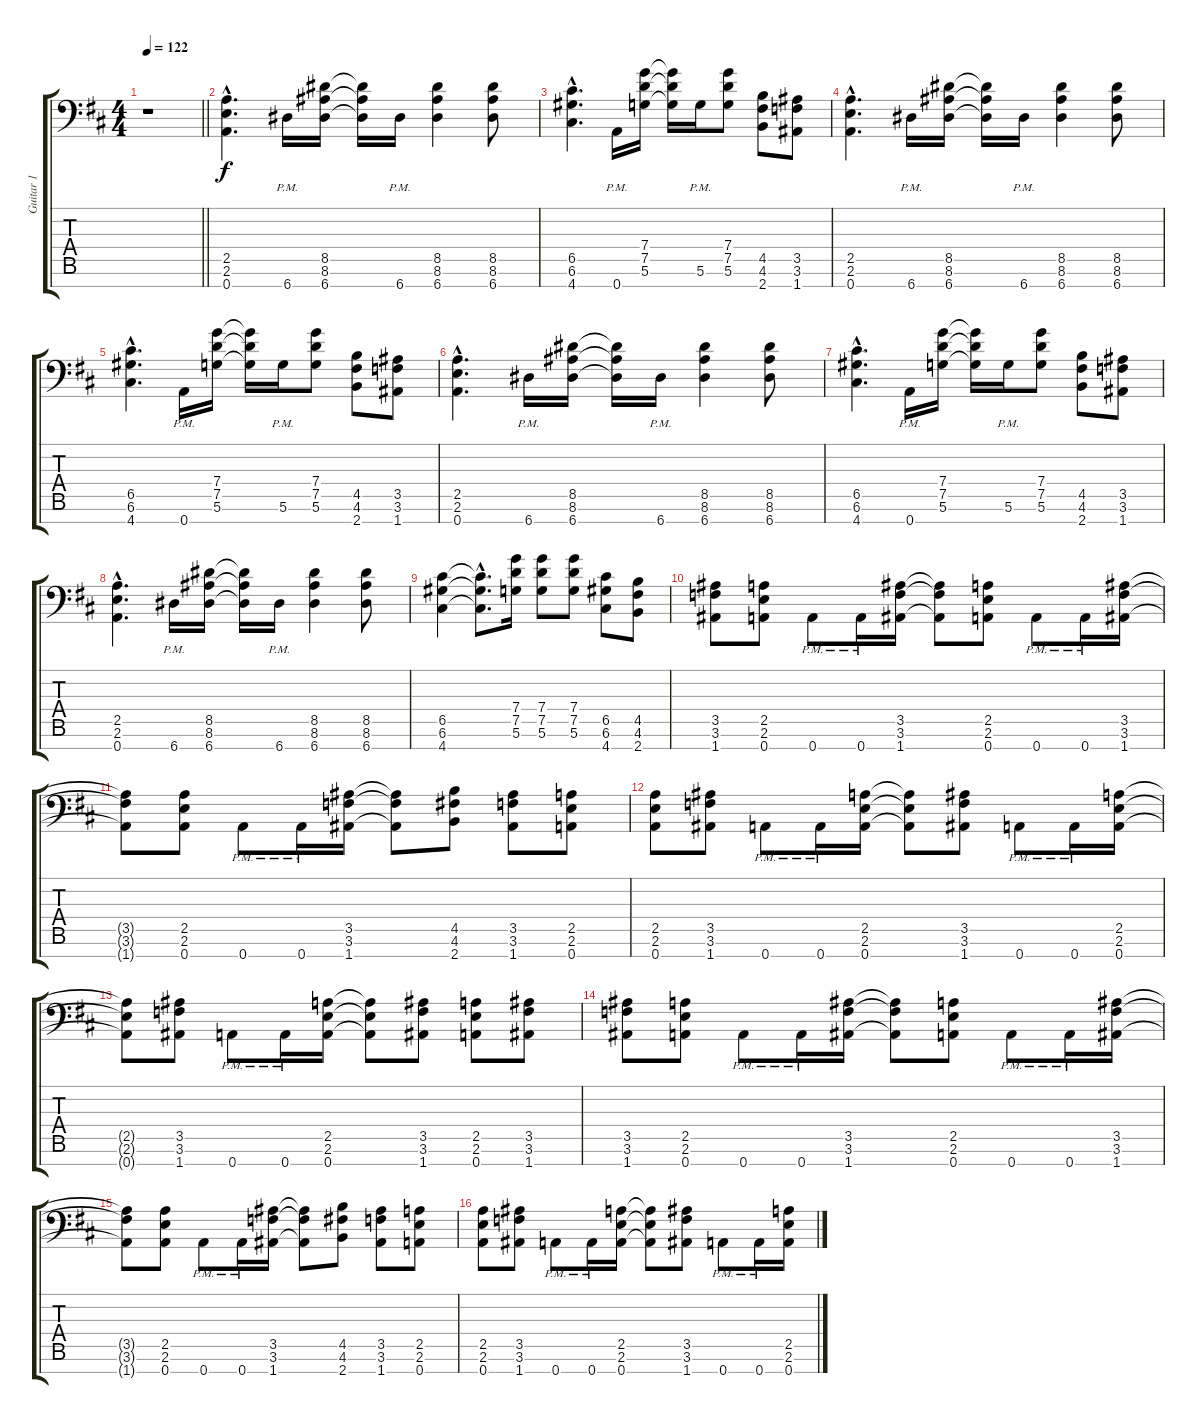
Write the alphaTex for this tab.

\track ("Guitar 1" "Guitar 1") {instrument distortionguitar}
\staff {score tabs}
\tuning (D4 A3 F3 C3 G2 D2 A1) {hide}
\ts (4 4)
\tempo 122
\clef f4
\barLineRight lightlight
\ks bminor
r.1{dy f} |
(2.5{hac} 2.6{hac} 0.7{hac}).4{d} 6.7{pm}.16 (8.5 8.6 6.7).16 (8.5{t} 8.6{t} 6.7{t}).16 6.7{pm}.16 (8.5 8.6 6.7).4 (8.5 8.6 6.7).8 |
(6.5{hac} 6.6{hac} 4.7{hac}).4{d} 0.7{pm}.16 (7.4 7.5 5.6).16 (7.4{t} 7.5{t} 5.6{t}).16 5.6{pm}.16 (7.4 7.5 5.6).8 (4.5 4.6 2.7).8 (3.5 3.6 1.7).8 |
(2.5{hac} 2.6{hac} 0.7{hac}).4{d} 6.7{pm}.16 (8.5 8.6 6.7).16 (8.5{t} 8.6{t} 6.7{t}).16 6.7{pm}.16 (8.5 8.6 6.7).4 (8.5 8.6 6.7).8 |
(6.5{hac} 6.6{hac} 4.7{hac}).4{d} 0.7{pm}.16 (7.4 7.5 5.6).16 (7.4{t} 7.5{t} 5.6{t}).16 5.6{pm}.16 (7.4 7.5 5.6).8 (4.5 4.6 2.7).8 (3.5 3.6 1.7).8 |
(2.5{hac} 2.6{hac} 0.7{hac}).4{d} 6.7{pm}.16 (8.5 8.6 6.7).16 (8.5{t} 8.6{t} 6.7{t}).16 6.7{pm}.16 (8.5 8.6 6.7).4 (8.5 8.6 6.7).8 |
(6.5{hac} 6.6{hac} 4.7{hac}).4{d} 0.7{pm}.16 (7.4 7.5 5.6).16 (7.4{t} 7.5{t} 5.6{t}).16 5.6{pm}.16 (7.4 7.5 5.6).8 (4.5 4.6 2.7).8 (3.5 3.6 1.7).8 |
(2.5{hac} 2.6{hac} 0.7{hac}).4{d} 6.7{pm}.16 (8.5 8.6 6.7).16 (8.5{t} 8.6{t} 6.7{t}).16 6.7{pm}.16 (8.5 8.6 6.7).4 (8.5 8.6 6.7).8 |
(6.5 6.6 4.7).4 (6.5{hac t} 6.6{hac t} 4.7{hac t}).8{d} (7.4 7.5 5.6).16 (7.4 7.5 5.6).8 (7.4 7.5 5.6).8 (6.5 6.6 4.7).8 (4.5 4.6 2.7).8 |
(3.5 3.6 1.7).8 (2.5 2.6 0.7).8 0.7{pm}.8 0.7{pm}.16 (3.5 3.6 1.7).16 (3.5{t} 3.6{t} 1.7{t}).8 (2.5 2.6 0.7).8 0.7{pm}.8 0.7{pm}.16 (3.5 3.6 1.7).16 |
(3.5{t} 3.6{t} 1.7{t}).8 (2.5 2.6 0.7).8 0.7{pm}.8 0.7{pm}.16 (3.5 3.6 1.7).16 (3.5{t} 3.6{t} 1.7{t}).8 (4.5 4.6 2.7).8 (3.5 3.6 1.7).8 (2.5 2.6 0.7).8 |
(2.5 2.6 0.7).8 (3.5 3.6 1.7).8 0.7{pm}.8 0.7{pm}.16 (2.5 2.6 0.7).16 (2.5{t} 2.6{t} 0.7{t}).8 (3.5 3.6 1.7).8 0.7{pm}.8 0.7{pm}.16 (2.5 2.6 0.7).16 |
(2.5{t} 2.6{t} 0.7{t}).8 (3.5 3.6 1.7).8 0.7{pm}.8 0.7{pm}.16 (2.5 2.6 0.7).16 (2.5{t} 2.6{t} 0.7{t}).8 (3.5 3.6 1.7).8 (2.5 2.6 0.7).8 (3.5 3.6 1.7).8 |
(3.5 3.6 1.7).8 (2.5 2.6 0.7).8 0.7{pm}.8 0.7{pm}.16 (3.5 3.6 1.7).16 (3.5{t} 3.6{t} 1.7{t}).8 (2.5 2.6 0.7).8 0.7{pm}.8 0.7{pm}.16 (3.5 3.6 1.7).16 |
(3.5{t} 3.6{t} 1.7{t}).8 (2.5 2.6 0.7).8 0.7{pm}.8 0.7{pm}.16 (3.5 3.6 1.7).16 (3.5{t} 3.6{t} 1.7{t}).8 (4.5 4.6 2.7).8 (3.5 3.6 1.7).8 (2.5 2.6 0.7).8 |
(2.5 2.6 0.7).8 (3.5 3.6 1.7).8 0.7{pm}.8 0.7{pm}.16 (2.5 2.6 0.7).16 (2.5{t} 2.6{t} 0.7{t}).8 (3.5 3.6 1.7).8 0.7{pm}.8 0.7{pm}.16 (2.5 2.6 0.7).16
